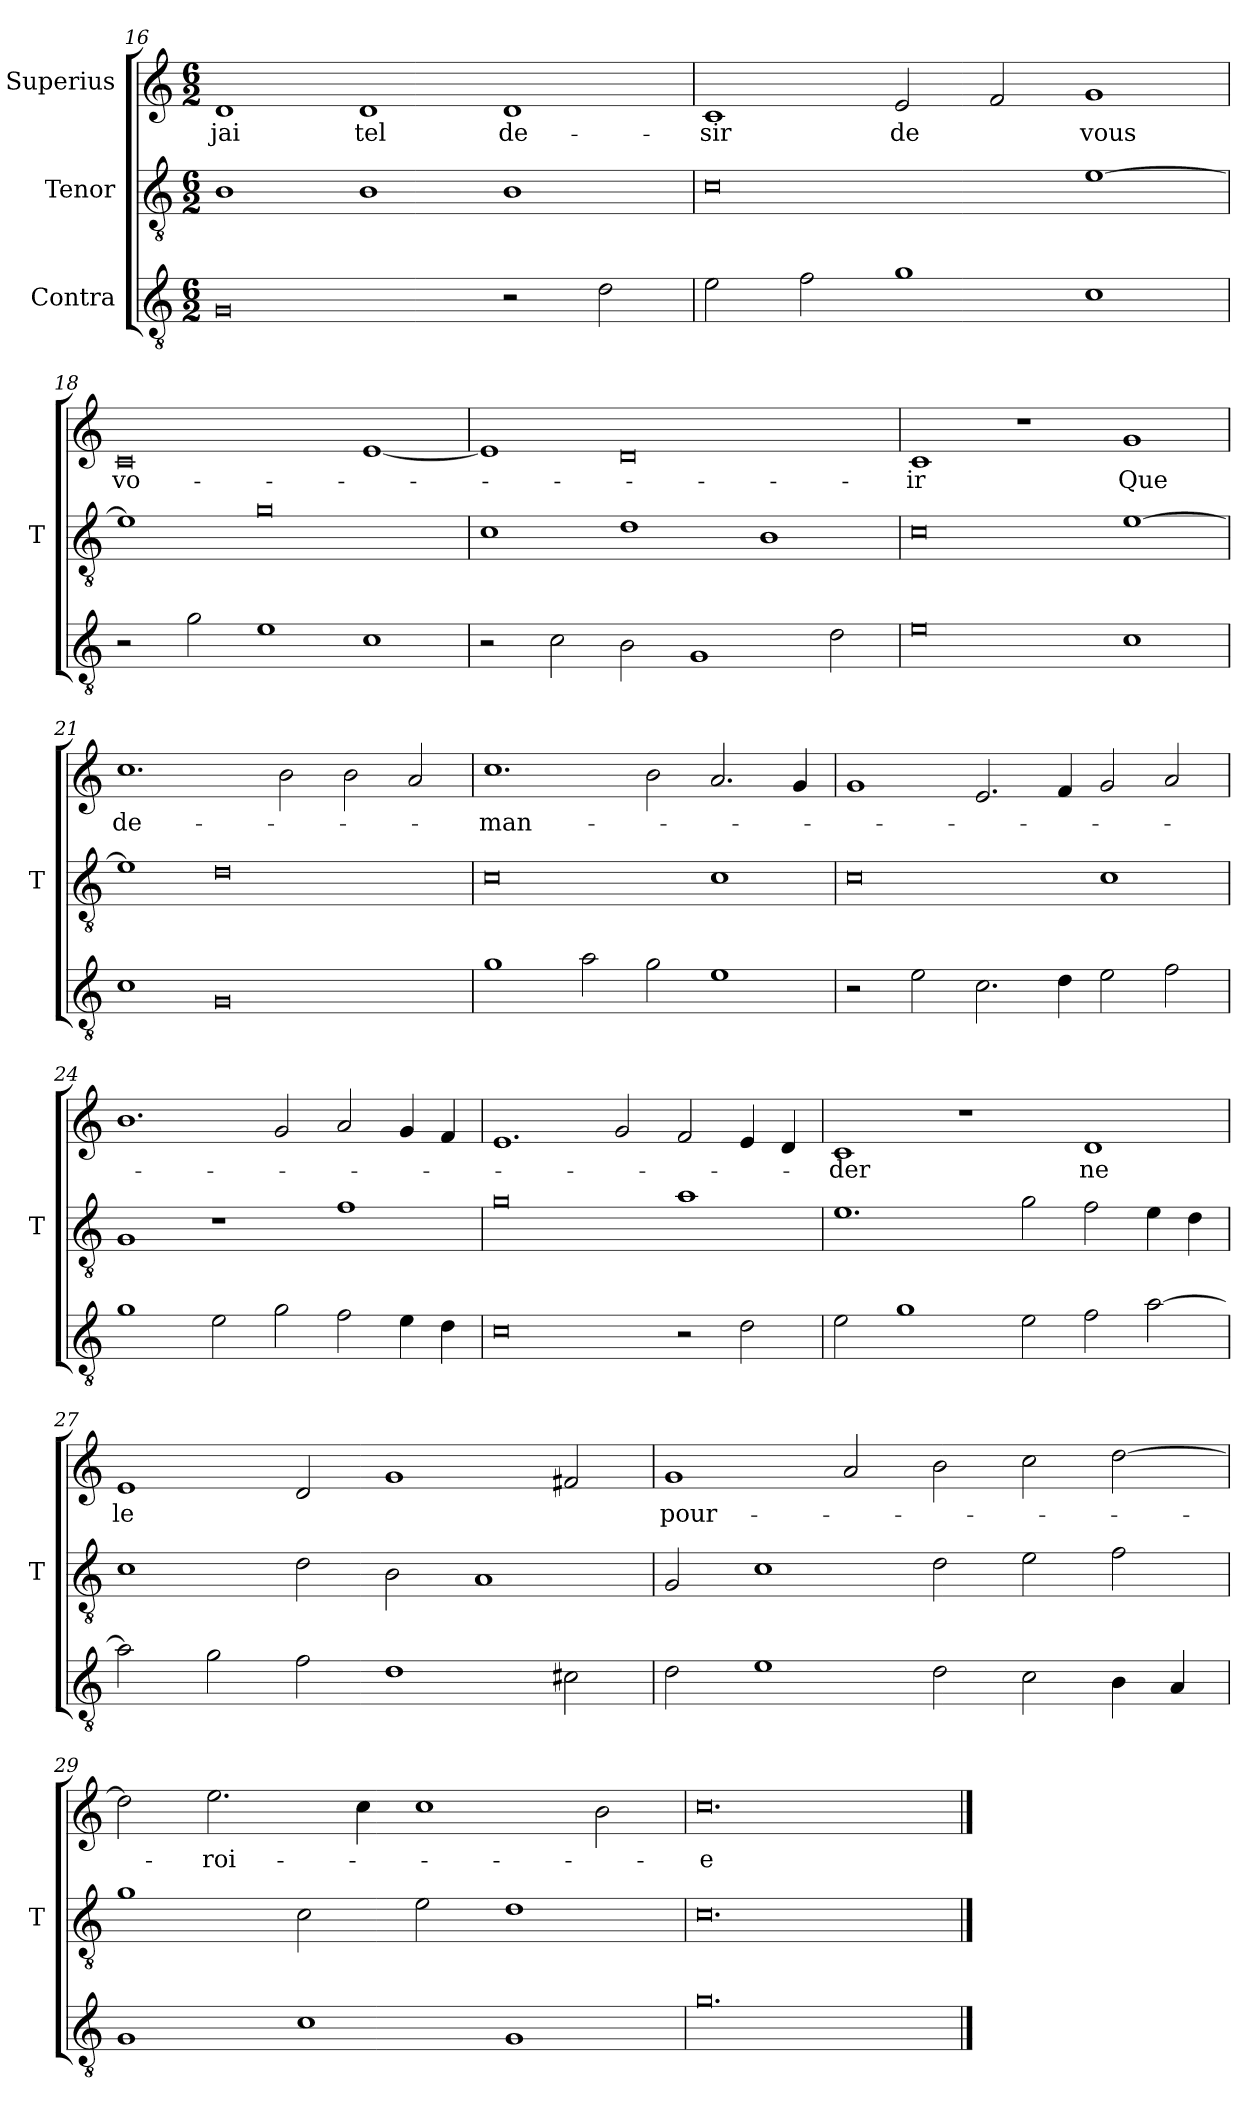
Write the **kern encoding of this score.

**kern	**kern	**kern	**text
*part3	*part2	*part1	*part1
*staff3	*staff2	*staff1	*staff1
*I"Contra	*I"Tenor	*I"Superius	*
*	*I'T	*	*
*clefGv2	*clefGv2	*clefG2	*
*M6/2	*M6/2	*M6/2	*
=16	=16	=16	=16
0G	1B	1d	-jai
.	1B	1d	-tel
2r	1B	1d	de-
2d	.	.	.
=17	=17	=17	=17
2e	0c	1c	-sir
2f	.	.	.
1g	.	2e	-de
.	.	2f	.
1c	[1e	1g	-vous
=18	=18	=18	=18
2r	1e]	0c	vo-
2g	.	.	.
1e	0g	.	.
1c	.	[1e	.
=19	=19	=19	=19
2r	1c	1e]	.
2c	.	.	.
2B	1d	0d	.
1G	.	.	.
.	1B	.	.
2d	.	.	.
=20	=20	=20	=20
0e	0c	1c	-ir
.	.	1r	.
1c	[1e	1g	-Que
=21	=21	=21	=21
1c	1e]	1.cc	de-
0G	0d	.	.
.	.	2b	.
.	.	2b	.
.	.	2a	.
=22	=22	=22	=22
1g	0c	1.cc	-man-
2a	.	.	.
2g	.	2b	.
1e	1c	2.a	.
.	.	4g	.
=23	=23	=23	=23
2r	0c	1g	.
2e	.	.	.
2.c	.	2.e	.
4d	.	4f	.
2e	1c	2g	.
2f	.	2a	.
=24	=24	=24	=24
1g	1G	1.b	.
2e	1r	.	.
2g	.	2g	.
2f	1f	2a	.
4e	.	4g	.
4d	.	4f	.
=25	=25	=25	=25
0c	0g	1.e	.
.	.	2g	.
2r	1a	2f	.
2d	.	4e	.
.	.	4d	.
=26	=26	=26	=26
2e	1.e	1c	-der
1g	.	.	.
.	.	1r	.
2e	2g	.	.
2f	2f	1d	-ne
[2a	4e	.	.
.	4d	.	.
=27	=27	=27	=27
2a]	1c	1e	-le
2g	.	.	.
2f	2d	2d	.
1d	2B	1g	.
.	1A	.	.
2c#X	.	2f#X	.
=28	=28	=28	=28
2d	2G	1g	pour-
1e	1c	.	.
.	.	2a	.
2d	2d	2b	.
2c	2e	2cc	.
4B	2f	[2dd	.
4A	.	.	.
=29	=29	=29	=29
1G	1g	2dd]	.
.	.	2.ee	-roi-
1c	2c	.	.
.	.	4cc	.
.	2e	1cc	.
1G	1d	.	.
.	.	2b	.
=30	=30	=30	=30
0.g	0.c	0.cc	-e
==	==	==	==
*-	*-	*-	*-
